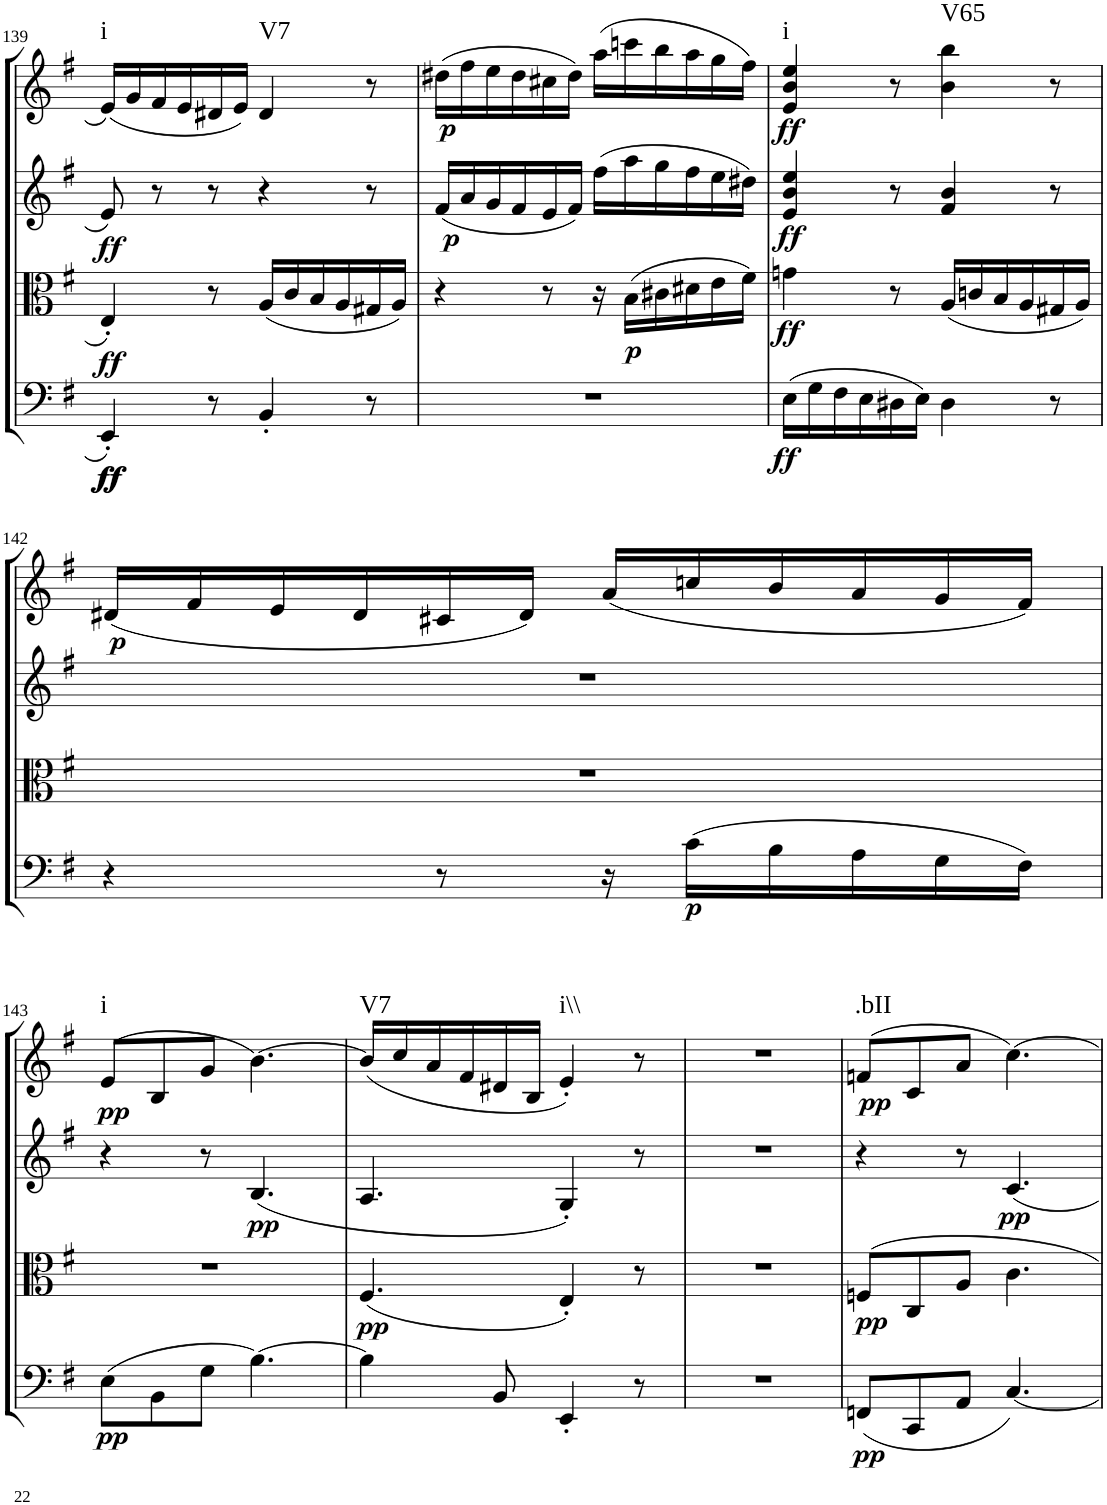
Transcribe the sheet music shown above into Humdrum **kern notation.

**kern	**dynam	**kern	**dynam	**kern	**dynam	**kern	**dynam	**harte
*part4	*part4	*part3	*part3	*part2	*part2	*part1	*part1	*part1
*staff4	*staff4	*staff3	*staff3	*staff2	*staff2	*staff1	*staff1	*
*I"Violoncello.	*	*I"Viola	*	*I"Violin II.	*	*I"Violin I.	*	*
*I'Vc	*	*I'Vla	*	*I'Vln	*	*I'Vln	*	*
!!LO:PB:g=z
*clefF4	*	*clefC3	*	*clefG2	*	*clefG2	*	*
*k[f#]	*	*k[f#]	*	*k[f#]	*	*k[f#]	*	*
*M6/8	*	*M6/8	*	*M6/8	*	*M6/8	*	*
=139	=139	=139	=139	=139	=139	=139	=139	=139
!	!LO:DY:b	!	!	!	!	!	!	!
!	!LO:DY:n=1:b	!	!LO:DY:b	!	!LO:DY:b	!	!	!LO:H:kt=i
4EE'/	ff ff	4E'/	ff	8e/	ff	(16e/LL	.	N
.	.	.	.	.	.	16g/	.	.
.	.	.	.	8r	.	16f#/	.	.
.	.	.	.	.	.	16e/	.	.
8r	.	8r	.	8r	.	16d#X/	.	.
.	.	.	.	.	.	16e/JJ)	.	.
!	!	!	!	!	!	!	!	!LO:H:kt=V7
4BB'/	.	(16A/LL	.	4r	.	4d#/	.	N
.	.	16c/	.	.	.	.	.	.
.	.	16B/	.	.	.	.	.	.
.	.	16A/	.	.	.	.	.	.
8r	.	16G#X/	.	8r	.	8r	.	.
.	.	16A/JJ)	.	.	.	.	.	.
=140	=140	=140	=140	=140	=140	=140	=140	=140
!	!	!	!	!	!LO:DY:b	!	!LO:DY:b	!
2.r	.	4r	.	(16f#/LL	p	(16dd#X\LL	p	.
.	.	.	.	16a/	.	16ff#\	.	.
.	.	.	.	16g/	.	16ee\	.	.
.	.	.	.	16f#/	.	16dd#\	.	.
.	.	8r	.	16e/	.	16cc#X\	.	.
.	.	.	.	16f#/JJ)	.	16dd#\JJ)	.	.
.	.	16r	.	(16ff#\LL	.	(16aa\LL	.	.
!	!	!	!LO:DY:b	!	!	!	!	!
.	.	(16B\LL	p	16aa\	.	16cccn\	.	.
.	.	16c#X\	.	16gg\	.	16bb\	.	.
.	.	16d#X\	.	16ff#\	.	16aa\	.	.
.	.	16e\	.	16ee\	.	16gg\	.	.
.	.	16f#\JJ)	.	16dd#X\JJ)	.	16ff#\JJ)	.	.
=141	=141	=141	=141	=141	=141	=141	=141	=141
!	!LO:DY:b	!	!LO:DY:b	!	!LO:DY:b	!	!LO:DY:b	!LO:H:kt=i
(16E\LL	ff	4gn\	ff	4e/ 4b/ 4ee/	ff	4e/ 4b/ 4ee/	ff	N
16G\	.	.	.	.	.	.	.	.
16F#\	.	.	.	.	.	.	.	.
16E\	.	.	.	.	.	.	.	.
16D#X\	.	8r	.	8r	.	8r	.	.
16E\JJ)	.	.	.	.	.	.	.	.
!	!	!	!	!	!	!	!	!LO:H:kt=V65
4D#\	.	(16A/LL	.	4f#/ 4b/	.	4b\ 4bb\	.	N
.	.	16cn/	.	.	.	.	.	.
.	.	16B/	.	.	.	.	.	.
.	.	16A/	.	.	.	.	.	.
8r	.	16G#X/	.	8r	.	8r	.	.
.	.	16A/JJ)	.	.	.	.	.	.
!!LO:LB:g=z
=142	=142	=142	=142	=142	=142	=142	=142	=142
!	!	!	!	!	!	!	!LO:DY:b	!
4r	.	2.r	.	2.r	.	(16d#X/LL	p	.
.	.	.	.	.	.	16f#/	.	.
.	.	.	.	.	.	16e/	.	.
.	.	.	.	.	.	16d#/	.	.
8r	.	.	.	.	.	16c#X/	.	.
.	.	.	.	.	.	16d#/JJ)	.	.
16r	.	.	.	.	.	(16a/LL	.	.
!	!LO:DY:b	!	!	!	!	!	!	!
(16c\LL	p	.	.	.	.	16ccn/	.	.
16B\	.	.	.	.	.	16b/	.	.
16A\	.	.	.	.	.	16a/	.	.
16G\	.	.	.	.	.	16g/	.	.
16F#\JJ)	.	.	.	.	.	16f#/JJ)	.	.
!!LO:LB:g=z
=143	=143	=143	=143	=143	=143	=143	=143	=143
!	!LO:DY:b	!	!	!	!	!	!LO:DY:b	!LO:H:kt=i
(8E\L	pp	2.r	.	4r	.	(8e/L	pp	N
8BB\	.	.	.	.	.	8B/	.	.
8G\J	.	.	.	8r	.	8g/J	.	.
!	!	!	!	!	!LO:DY:b	!	!	!
[4.B\)	.	.	.	(4.B/	pp	[4.b\)	.	.
=144	=144	=144	=144	=144	=144	=144	=144	=144
!	!	!	!LO:DY:b	!	!	!	!	!LO:H:kt=V7
4B\]	.	(4.F#/	pp	4.A/	.	(16b/LL]	.	N
.	.	.	.	.	.	16cc/	.	.
.	.	.	.	.	.	16a/	.	.
.	.	.	.	.	.	16f#/	.	.
8BB/	.	.	.	.	.	16d#X/	.	.
.	.	.	.	.	.	16B/JJ	.	.
!	!	!	!	!	!	!	!	!LO:H:kt=i\\
4EE'/	.	4E'/)	.	4G'/)	.	4e'/)	.	N
8r	.	8r	.	8r	.	8r	.	.
=145	=145	=145	=145	=145	=145	=145	=145	=145
2.r	.	2.r	.	2.r	.	2.r	.	.
=146	=146	=146	=146	=146	=146	=146	=146	=146
!	!LO:DY:b	!	!LO:DY:b	!	!	!	!LO:DY:b	!LO:H:kt=.bII
(8FFn/L	pp	8Fn/L	pp	4r	.	(8fn/L	pp	N
8CC/	.	8C/	.	.	.	8c/	.	.
8AA/J	.	8A/J	.	8r	.	8a/J	.	.
!	!	!	!	!	!LO:DY:b	!	!	!
[4.C/)	.	4.c\	.	4.c/	pp	[4.cc\)	.	.
=	=	=	=	=	=	=	=	=
*-	*-	*-	*-	*-	*-	*-	*-	*-
